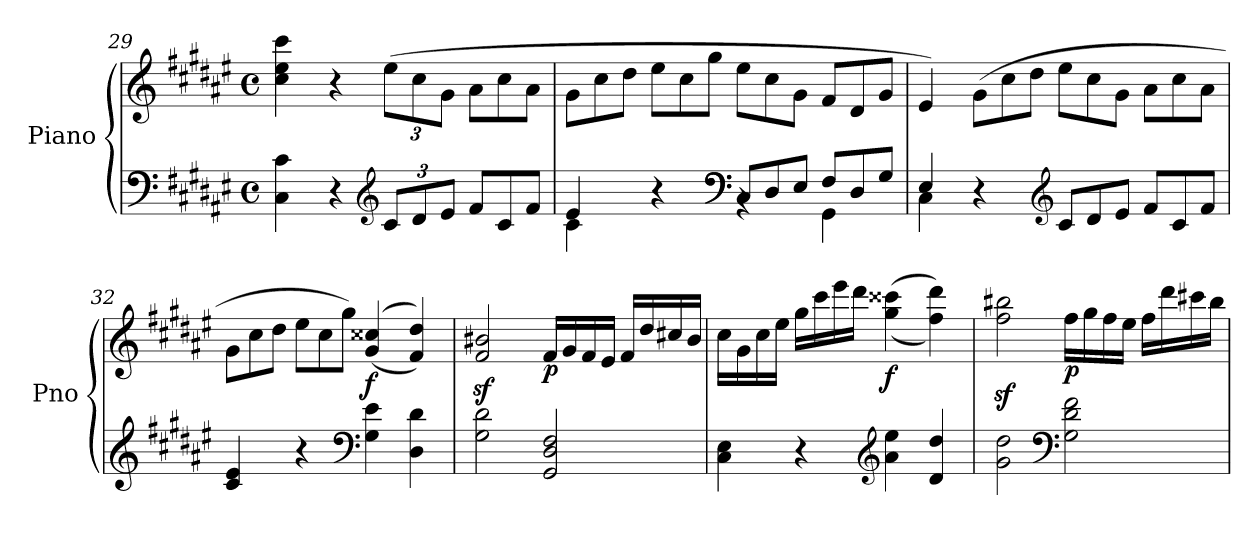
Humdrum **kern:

**kern	**kern	**dynam
*part1	*part1	*part1
*staff2	*staff1	*staff1/2
*I"Piano	*	*
*I'Pno	*	*
!!LO:PB:g=z
*clefF4	*clefG2	*
*k[f#c#g#d#a#e#]	*k[f#c#g#d#a#e#]	*
*M4/4	*M4/4	*
*met(c)	*met(c)	*
=29	=29	=29
4C#\ 4c#\	4cc#\ 4ee#\ 4ccc#\	.
4r	4r	.
*clefG2	*	*
*Xbrackettup	*Xbrackettup	*
!	!	!LO:DY:b
!	!	!LO:DY:n=1:b
12c#/L	(>12ee#\L	p other-dynamics
12d#/	12cc#\	.
12e#/J	12g#\J	.
*Xtuplet	*Xtuplet	*
12f#/L	12a#\L	.
12c#/	12cc#\	.
12f#/J	12a#\J	.
!!LO:LB:g=z
=30	=30	=30
*^	*	*
4e#/	4c#\	12g#\L	.
.	.	12cc#\	.
.	.	12dd#\J	.
4r	4ryy	12ee#\L	.
.	.	12cc#\	.
.	.	12gg#\J	.
*clefF4	*	*	*
12C#/L	4rBB	12ee#\L	.
12D#/	.	12cc#\	.
12E#/J	.	12g#\J	.
12F#/L	4GG#\	12f#/L	.
12D#/	.	12d#/	.
12G#/J	.	12g#/J	.
=31	=31	=31	=31
4E#/	4C#\	4e#/)	.
4r	2.ryy	(>12g#\L	.
.	.	12cc#\	.
.	.	12dd#\J	.
*clefG2	*	*	*
12c#/L	.	12ee#\L	.
12d#/	.	12cc#\	.
12e#/J	.	12g#\J	.
12f#/L	.	12a#\L	.
12c#/	.	12cc#\	.
12f#/J	.	12a#\J	.
*v	*v	*	*
=32	=32	=32
4c#/ 4e#/	12g#\L	.
.	12cc#\	.
.	12dd#\J	.
4r	12ee#\L	.
.	12cc#\	.
.	12gg#\J)	.
*clefF4	*	*
!	!	!LO:DY:b
4G#\ 4e#\	(>(<4g#/ 4cc##X/	f
4D#\ 4d#\	4f#/ 4dd#/))	.
=33	=33	=33
2G#\ 2d#\	2f#/z< 2b#X/z<	.
!	!	!LO:DY:b
2GG#/ 2D#/ 2F#/	16f#/LL	p
.	16g#/	.
.	16f#/	.
.	16e#/JJ	.
.	16f#/LL	.
.	16dd#/	.
.	16cc#X/	.
.	16b#/JJ	.
!!LO:LB:g=z
=34	=34	=34
4C#\ 4E#\	16cc#\LL	.
.	16g#\	.
.	16cc#\	.
.	16ee#\JJ	.
4r	16gg#\LL	.
.	16ccc#\	.
.	16eee#\	.
.	16ddd#\JJ	.
*clefG2	*	*
!	!	!LO:DY:b
4a#\ 4ee#\	(>(>4gg#\ 4ccc##X\	f
4d#/ 4dd#/	4ff#\ 4ddd#\))	.
=35	=35	=35
2g#\ 2dd#\	2ff#\z< 2bb#X\z<	.
*clefF4	*	*
!	!	!LO:DY:b
2G#\ 2d#\ 2f#\	16ff#\LL	p
.	16gg#\	.
.	16ff#\	.
.	16ee#\JJ	.
.	16ff#\LL	.
.	16ddd#\	.
.	16ccc#X\	.
.	16bb#\JJ	.
=	=	=
*-	*-	*-
